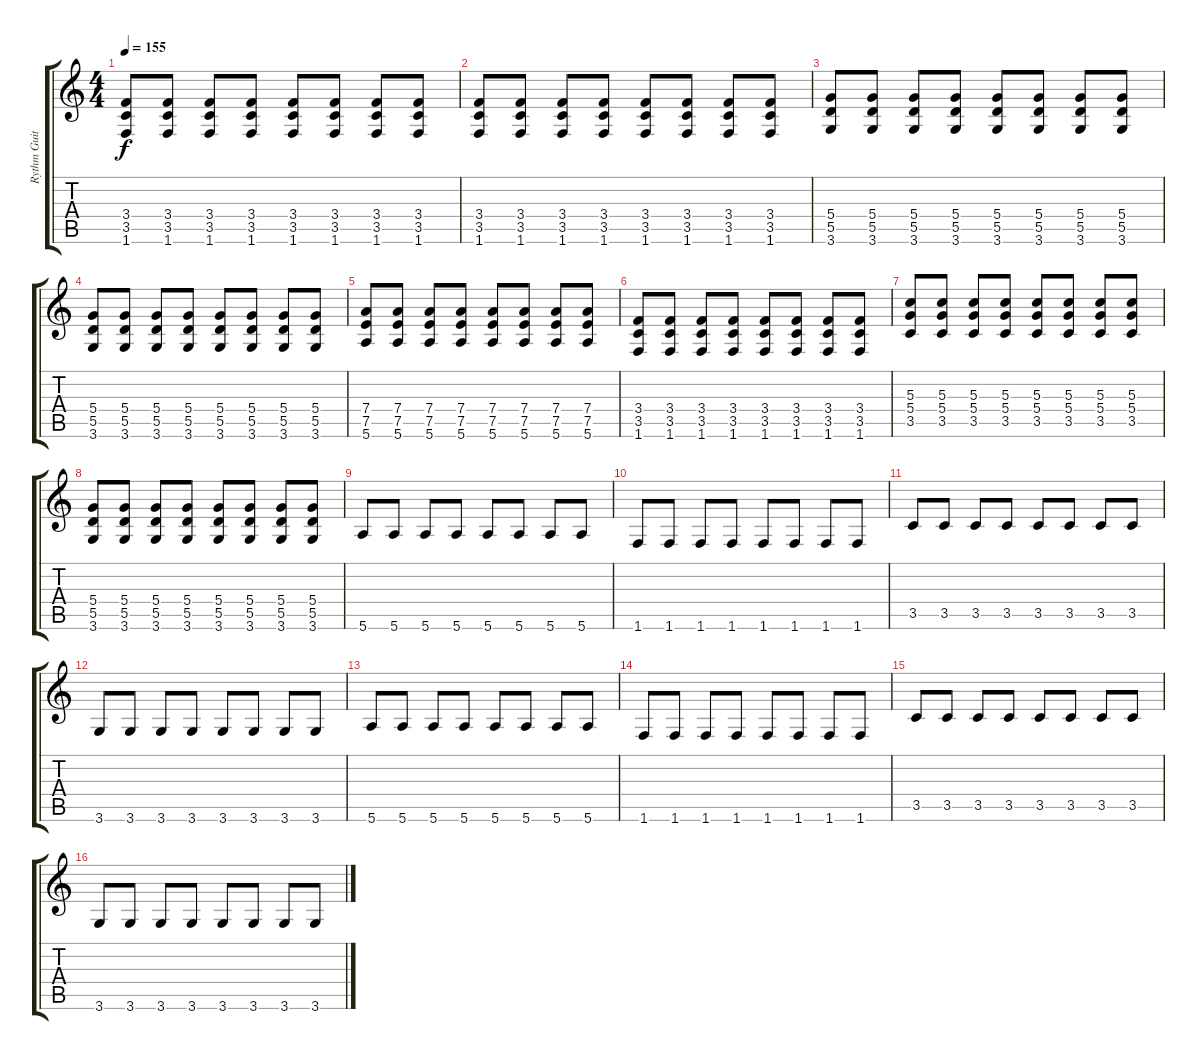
\track ("Rythm Guitar" "Rythm Guit") {instrument distortionguitar}
\staff {score tabs}
\tuning (E4 B3 G3 D3 A2 E2) {hide}
\ts (4 4)
\tempo 155
\clef g2
\ks c
(3.4 3.5 1.6).8{dy f} (3.4 3.5 1.6).8 (3.4 3.5 1.6).8 (3.4 3.5 1.6).8 (3.4 3.5 1.6).8 (3.4 3.5 1.6).8 (3.4 3.5 1.6).8 (3.4 3.5 1.6).8 |
(3.4 3.5 1.6).8 (3.4 3.5 1.6).8 (3.4 3.5 1.6).8 (3.4 3.5 1.6).8 (3.4 3.5 1.6).8 (3.4 3.5 1.6).8 (3.4 3.5 1.6).8 (3.4 3.5 1.6).8 |
(5.4 5.5 3.6).8 (5.4 5.5 3.6).8 (5.4 5.5 3.6).8 (5.4 5.5 3.6).8 (5.4 5.5 3.6).8 (5.4 5.5 3.6).8 (5.4 5.5 3.6).8 (5.4 5.5 3.6).8 |
(5.4 5.5 3.6).8 (5.4 5.5 3.6).8 (5.4 5.5 3.6).8 (5.4 5.5 3.6).8 (5.4 5.5 3.6).8 (5.4 5.5 3.6).8 (5.4 5.5 3.6).8 (5.4 5.5 3.6).8 |
(7.4 7.5 5.6).8 (7.4 7.5 5.6).8 (7.4 7.5 5.6).8 (7.4 7.5 5.6).8 (7.4 7.5 5.6).8 (7.4 7.5 5.6).8 (7.4 7.5 5.6).8 (7.4 7.5 5.6).8 |
(3.4 3.5 1.6).8 (3.4 3.5 1.6).8 (3.4 3.5 1.6).8 (3.4 3.5 1.6).8 (3.4 3.5 1.6).8 (3.4 3.5 1.6).8 (3.4 3.5 1.6).8 (3.4 3.5 1.6).8 |
(5.3 5.4 3.5).8 (5.3 5.4 3.5).8 (5.3 5.4 3.5).8 (5.3 5.4 3.5).8 (5.3 5.4 3.5).8 (5.3 5.4 3.5).8 (5.3 5.4 3.5).8 (5.3 5.4 3.5).8 |
(5.4 5.5 3.6).8 (5.4 5.5 3.6).8 (5.4 5.5 3.6).8 (5.4 5.5 3.6).8 (5.4 5.5 3.6).8 (5.4 5.5 3.6).8 (5.4 5.5 3.6).8 (5.4 5.5 3.6).8 |
5.6.8 5.6.8 5.6.8 5.6.8 5.6.8 5.6.8 5.6.8 5.6.8 |
1.6.8 1.6.8 1.6.8 1.6.8 1.6.8 1.6.8 1.6.8 1.6.8 |
3.5.8 3.5.8 3.5.8 3.5.8 3.5.8 3.5.8 3.5.8 3.5.8 |
3.6.8 3.6.8 3.6.8 3.6.8 3.6.8 3.6.8 3.6.8 3.6.8 |
5.6.8 5.6.8 5.6.8 5.6.8 5.6.8 5.6.8 5.6.8 5.6.8 |
1.6.8 1.6.8 1.6.8 1.6.8 1.6.8 1.6.8 1.6.8 1.6.8 |
3.5.8 3.5.8 3.5.8 3.5.8 3.5.8 3.5.8 3.5.8 3.5.8 |
3.6.8 3.6.8 3.6.8 3.6.8 3.6.8 3.6.8 3.6.8 3.6.8
